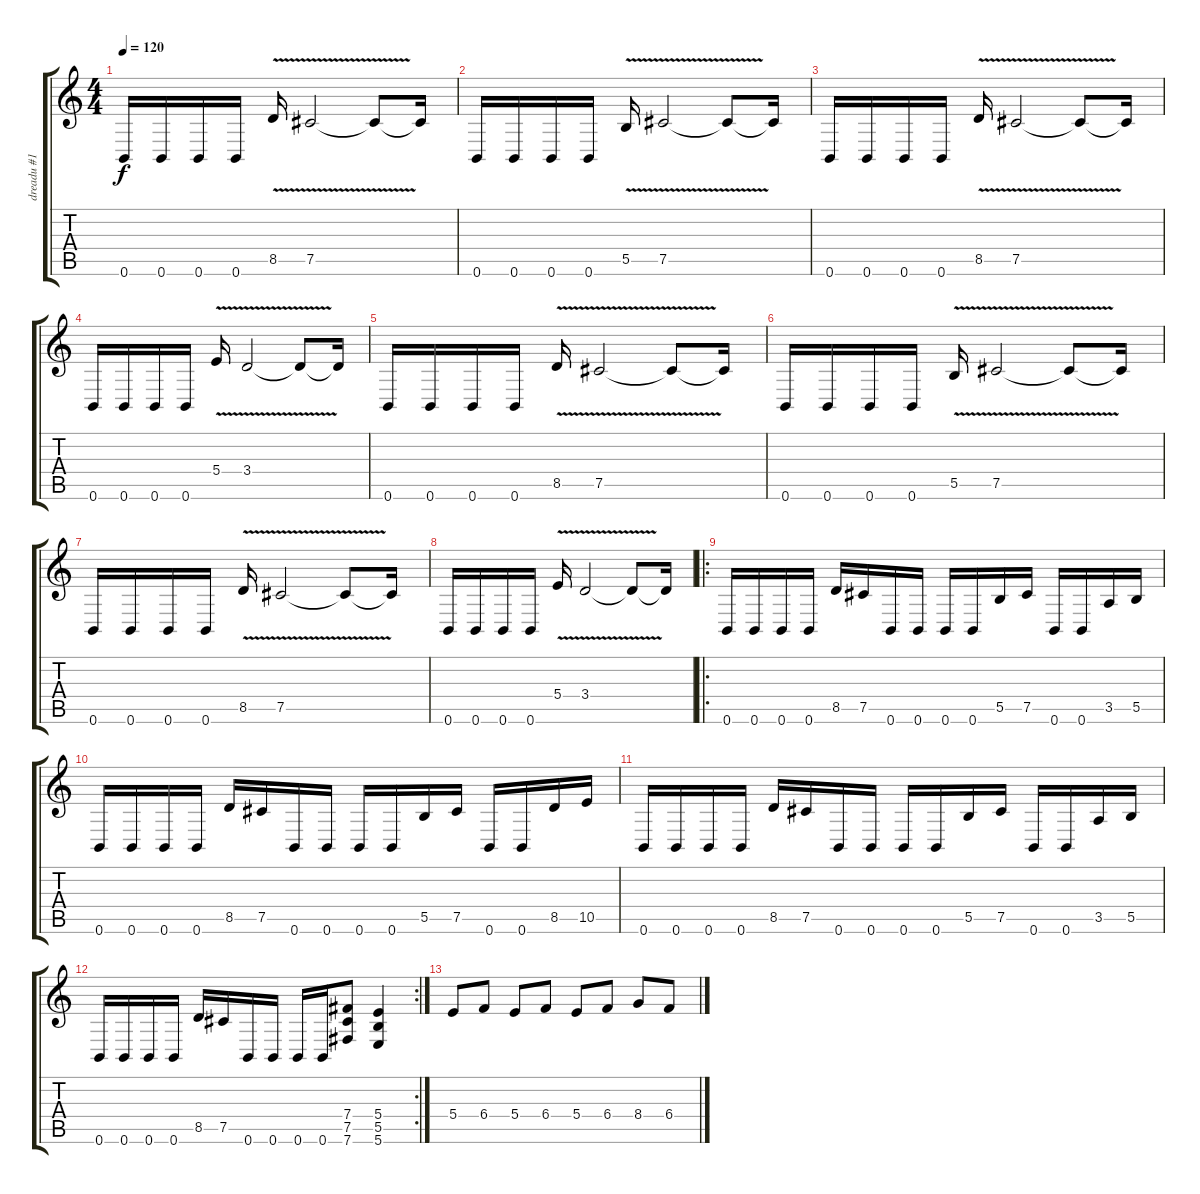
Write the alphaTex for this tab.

\track ("dreadu #1" "dreadu #1") {instrument distortionguitar}
\staff {score tabs}
\tuning (Db4 Ab3 E3 B2 Gb2 B1) {hide}
\ts (4 4)
\tempo 120
\clef g2
\ks c
0.6.16{dy f} 0.6.16 0.6.16 0.6.16 8.5{v}.16 7.5{v}.2 7.5{t}.8 7.5{t}.16 |
0.6.16 0.6.16 0.6.16 0.6.16 5.5{v}.16 7.5{v}.2 7.5{t}.8 7.5{t}.16 |
0.6.16 0.6.16 0.6.16 0.6.16 8.5{v}.16 7.5{v}.2 7.5{t}.8 7.5{t}.16 |
0.6.16 0.6.16 0.6.16 0.6.16 5.4{v}.16 3.4{v}.2 3.4{t}.8 3.4{t}.16 |
0.6.16 0.6.16 0.6.16 0.6.16 8.5{v}.16 7.5{v}.2 7.5{t}.8 7.5{t}.16 |
0.6.16 0.6.16 0.6.16 0.6.16 5.5{v}.16 7.5{v}.2 7.5{t}.8 7.5{t}.16 |
0.6.16 0.6.16 0.6.16 0.6.16 8.5{v}.16 7.5{v}.2 7.5{t}.8 7.5{t}.16 |
0.6.16 0.6.16 0.6.16 0.6.16 5.4{v}.16 3.4{v}.2 3.4{t}.8 3.4{t}.16 |
\ro
0.6.16 0.6.16 0.6.16 0.6.16 8.5.16 7.5.16 0.6.16 0.6.16 0.6.16 0.6.16 5.5.16 7.5.16 0.6.16 0.6.16 3.5.16 5.5.16 |
0.6.16 0.6.16 0.6.16 0.6.16 8.5.16 7.5.16 0.6.16 0.6.16 0.6.16 0.6.16 5.5.16 7.5.16 0.6.16 0.6.16 8.5.16 10.5.16 |
0.6.16 0.6.16 0.6.16 0.6.16 8.5.16 7.5.16 0.6.16 0.6.16 0.6.16 0.6.16 5.5.16 7.5.16 0.6.16 0.6.16 3.5.16 5.5.16 |
\rc 2
0.6.16 0.6.16 0.6.16 0.6.16 8.5.16 7.5.16 0.6.16 0.6.16 0.6.16 0.6.16 (7.4 7.5 7.6).8 (5.4 5.5 5.6).4 |
5.4.8 6.4.8 5.4.8 6.4.8 5.4.8 6.4.8 8.4.8 6.4.8
